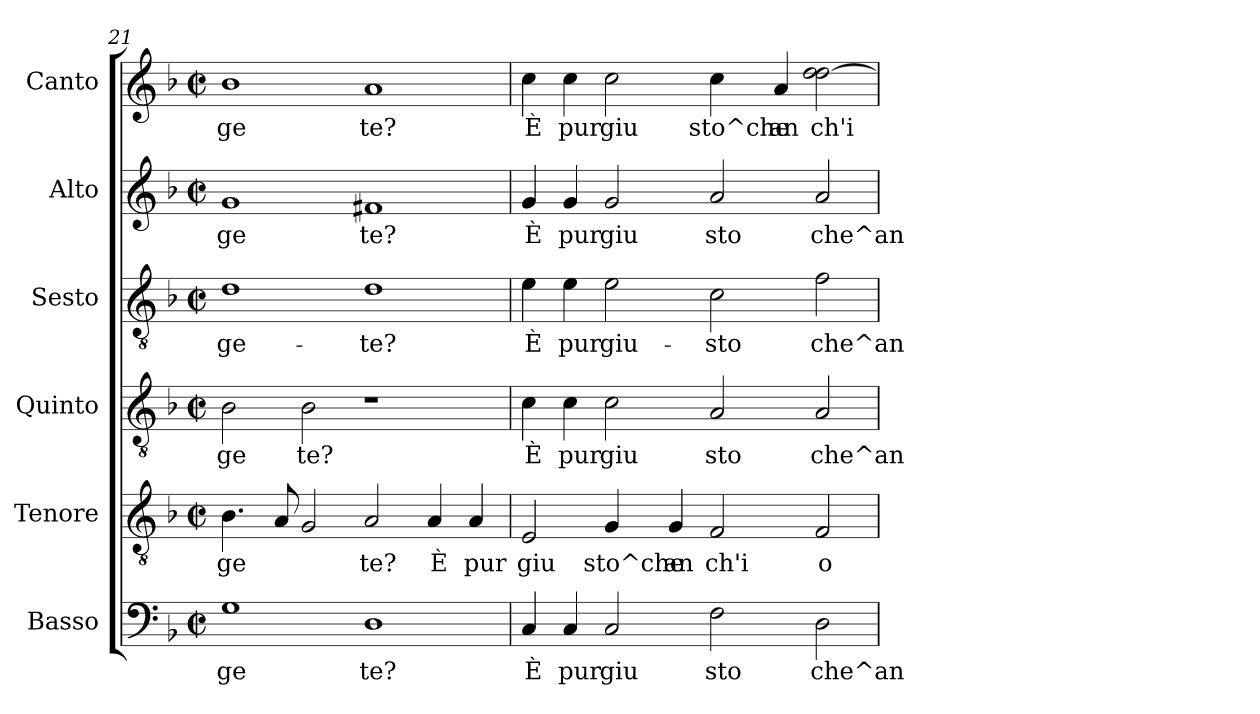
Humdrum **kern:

**kern	**text	**kern	**text	**kern	**text	**kern	**text	**kern	**text	**kern	**text
*part6	*part6	*part5	*part5	*part4	*part4	*part3	*part3	*part2	*part2	*part1	*part1
*staff6	*staff6	*staff5	*staff5	*staff4	*staff4	*staff3	*staff3	*staff2	*staff2	*staff1	*staff1
*I"Basso	*	*I"Tenore	*	*I"Quinto	*	*I"Sesto	*	*I"Alto	*	*I"Canto	*
*clefF4	*	*clefGv2	*	*clefGv2	*	*clefGv2	*	*clefG2	*	*clefG2	*
*ITrd-3c-5	*	*ITrd-3c-5	*	*ITrd-3c-5	*	*ITrd-3c-5	*	*ITrd-3c-5	*	*	*
*k[b-e-]	*	*k[b-e-]	*	*k[b-e-]	*	*k[b-e-]	*	*k[b-e-]	*	*k[b-]	*
*B-:	*	*B-:	*	*B-:	*	*B-:	*	*B-:	*	*F:	*
*M2/2	*	*M2/2	*	*M2/2	*	*M2/2	*	*M2/2	*	*M2/2	*
*met(c|)	*	*met(c|)	*	*met(c|)	*	*met(c|)	*	*met(c|)	*	*met(c|)	*
=21	=21	=21	=21	=21	=21	=21	=21	=21	=21	=21	=21
!	!LO:LY:b:cj	!	!LO:LY:b:cj	!	!LO:LY:b:cj	!	!LO:LY:b:cj	!	!LO:LY:b:cj	!	!LO:LY:b:cj
1c	ge	4.e-\	ge	2e-\	ge	1g	-ge-	1cc	ge	1b-	ge
!	!	!	!LO:LY:b:cj	!	!	!	!	!	!	!	!
.	.	8d/	.	.	.	.	.	.	.	.	.
!	!	!	!LO:LY:b:cj	!	!LO:LY:b:cj	!	!	!	!	!	!
.	.	2c/	.	2e-\	te?	.	.	.	.	.	.
!	!LO:LY:b:cj	!	!LO:LY:b:cj	!	!	!	!LO:LY:b:cj	!	!LO:LY:b:cj	!	!LO:LY:b:cj
1G	te?	2d/	te?	1r	.	1g	-te?	1bn	te?	1a	te?
!	!	!	!LO:LY:b:cj	!	!	!	!	!	!	!	!
.	.	4d/	È	.	.	.	.	.	.	.	.
!	!	!	!LO:LY:b:cj	!	!	!	!	!	!	!	!
.	.	4d/	pur	.	.	.	.	.	.	.	.
=22	=22	=22	=22	=22	=22	=22	=22	=22	=22	=22	=22
!	!LO:LY:b:cj	!	!LO:LY:b:cj	!	!LO:LY:b:cj	!	!LO:LY:b:cj	!	!LO:LY:b:cj	!	!LO:LY:b:cj
4F/	È	2A/	giu	4f\	È	4a\	È	4cc/	È	4cc\	È
!	!LO:LY:b:cj	!	!	!	!LO:LY:b:cj	!	!LO:LY:b:cj	!	!LO:LY:b:cj	!	!LO:LY:b:cj
4F/	pur	.	.	4f\	pur	4a\	pur	4cc/	pur	4cc\	pur
!	!LO:LY:b:cj	!	!LO:LY:b:cj	!	!LO:LY:b:cj	!	!LO:LY:b:cj	!	!LO:LY:b:cj	!	!LO:LY:b:cj
2F/	giu	4c/	sto^che	2f\	giu	2a\	giu-	2cc/	giu	2cc\	giu
!	!	!	!LO:LY:b:cj	!	!	!	!	!	!	!	!
.	.	4c/	an	.	.	.	.	.	.	.	.
!	!LO:LY:b:cj	!	!LO:LY:b:cj	!	!LO:LY:b:cj	!	!LO:LY:b:cj	!	!LO:LY:b:cj	!	!LO:LY:b:cj
2B-\	sto	2B-/	ch'i	2d/	sto	2f\	-sto	2dd/	sto	4cc\	sto^che
!	!	!	!	!	!	!	!	!	!	!	!LO:LY:b:cj
.	.	.	.	.	.	.	.	.	.	4a/	an
!	!LO:LY:b:cj	!	!LO:LY:b:cj	!	!LO:LY:b:cj	!	!LO:LY:b:cj	!	!LO:LY:b:cj	!	!LO:LY:b:cj
2G\	che^an	2B-/	o	2d/	che^an	2b-\	che^an-	2dd/	che^an	2dd\ [>2dd\	ch'i
=	=	=	=	=	=	=	=	=	=	=	=
*-	*-	*-	*-	*-	*-	*-	*-	*-	*-	*-	*-
